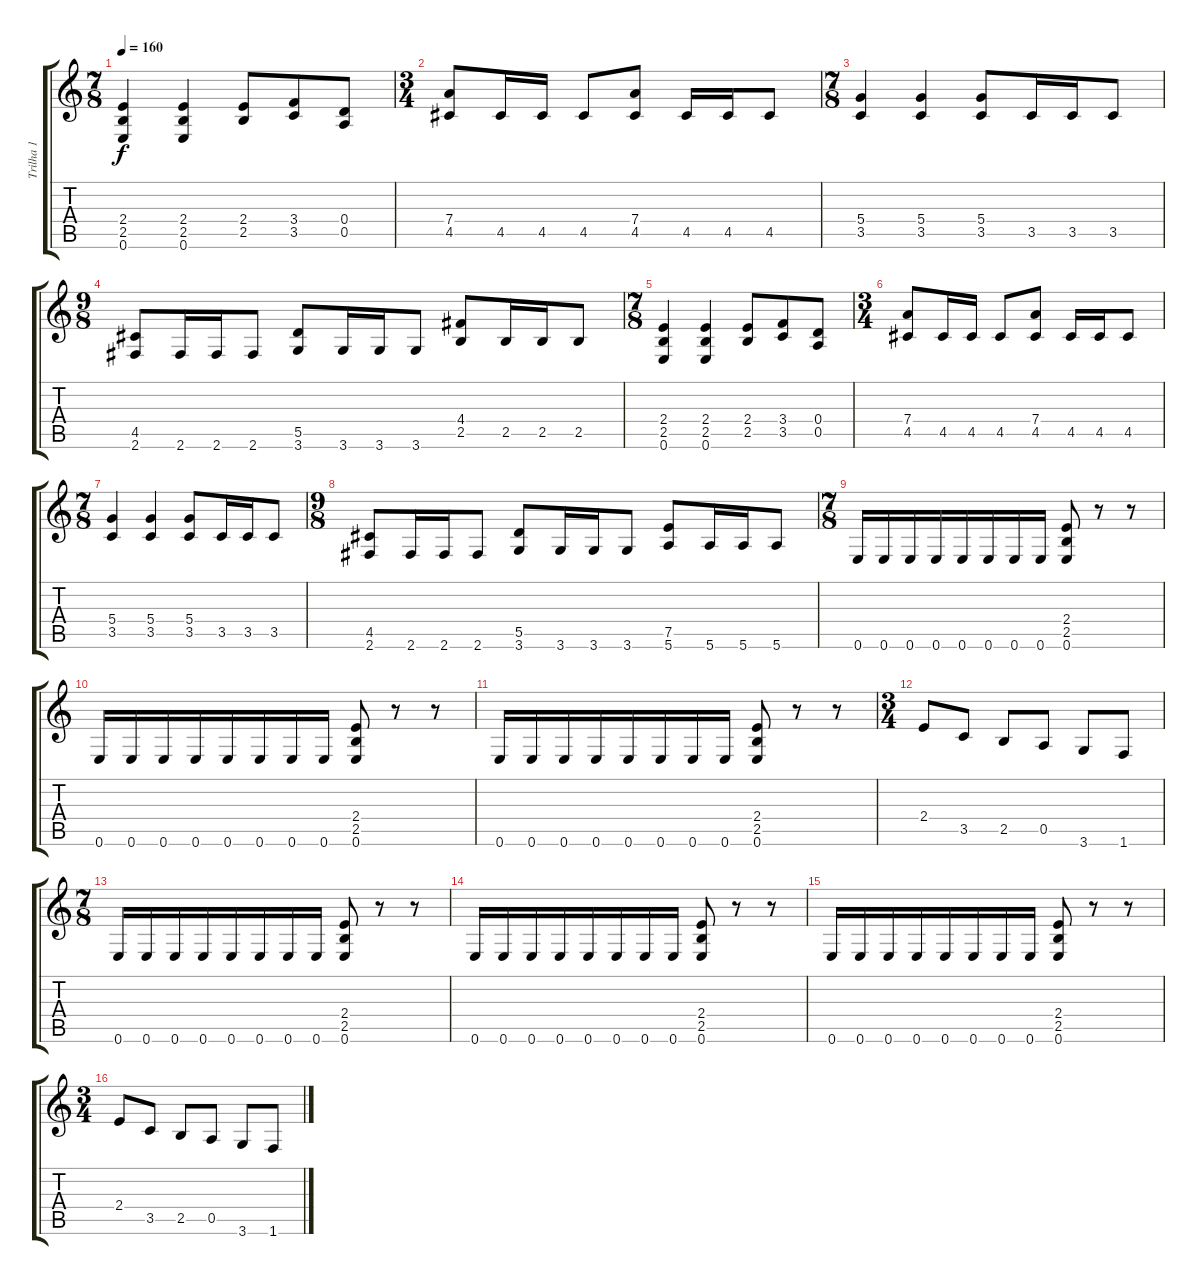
\track ("Trilha 1" "Trilha 1") {instrument distortionguitar}
\staff {score tabs}
\tuning (E4 B3 G3 D3 A2 E2) {hide}
\ts (7 8)
\tempo 160
\clef g2
\ks c
(2.4 2.5 0.6).4{dy f} (2.4 2.5 0.6).4 (2.4 2.5).8 (3.4 3.5).8 (0.4 0.5).8 |
\ts (3 4)
(7.4 4.5).8 4.5.16 4.5.16 4.5.8 (7.4 4.5).8 4.5.16 4.5.16 4.5.8 |
\ts (7 8)
(5.4 3.5).4 (5.4 3.5).4 (5.4 3.5).8 3.5.16 3.5.16 3.5.8 |
\ts (9 8)
(4.5 2.6).8 2.6.16 2.6.16 2.6.8 (5.5 3.6).8 3.6.16 3.6.16 3.6.8 (4.4 2.5).8 2.5.16 2.5.16 2.5.8 |
\ts (7 8)
(2.4 2.5 0.6).4 (2.4 2.5 0.6).4 (2.4 2.5).8 (3.4 3.5).8 (0.4 0.5).8 |
\ts (3 4)
(7.4 4.5).8 4.5.16 4.5.16 4.5.8 (7.4 4.5).8 4.5.16 4.5.16 4.5.8 |
\ts (7 8)
(5.4 3.5).4 (5.4 3.5).4 (5.4 3.5).8 3.5.16 3.5.16 3.5.8 |
\ts (9 8)
(4.5 2.6).8 2.6.16 2.6.16 2.6.8 (5.5 3.6).8 3.6.16 3.6.16 3.6.8 (7.5 5.6).8 5.6.16 5.6.16 5.6.8 |
\ts (7 8)
0.6.16 0.6.16 0.6.16 0.6.16 0.6.16 0.6.16 0.6.16 0.6.16 (2.4 2.5 0.6).8 r.8 r.8 |
0.6.16 0.6.16 0.6.16 0.6.16 0.6.16 0.6.16 0.6.16 0.6.16 (2.4 2.5 0.6).8 r.8 r.8 |
0.6.16 0.6.16 0.6.16 0.6.16 0.6.16 0.6.16 0.6.16 0.6.16 (2.4 2.5 0.6).8 r.8 r.8 |
\ts (3 4)
2.4.8 3.5.8 2.5.8 0.5.8 3.6.8 1.6.8 |
\ts (7 8)
0.6.16 0.6.16 0.6.16 0.6.16 0.6.16 0.6.16 0.6.16 0.6.16 (2.4 2.5 0.6).8 r.8 r.8 |
0.6.16 0.6.16 0.6.16 0.6.16 0.6.16 0.6.16 0.6.16 0.6.16 (2.4 2.5 0.6).8 r.8 r.8 |
0.6.16 0.6.16 0.6.16 0.6.16 0.6.16 0.6.16 0.6.16 0.6.16 (2.4 2.5 0.6).8 r.8 r.8 |
\ts (3 4)
2.4.8 3.5.8 2.5.8 0.5.8 3.6.8 1.6.8
